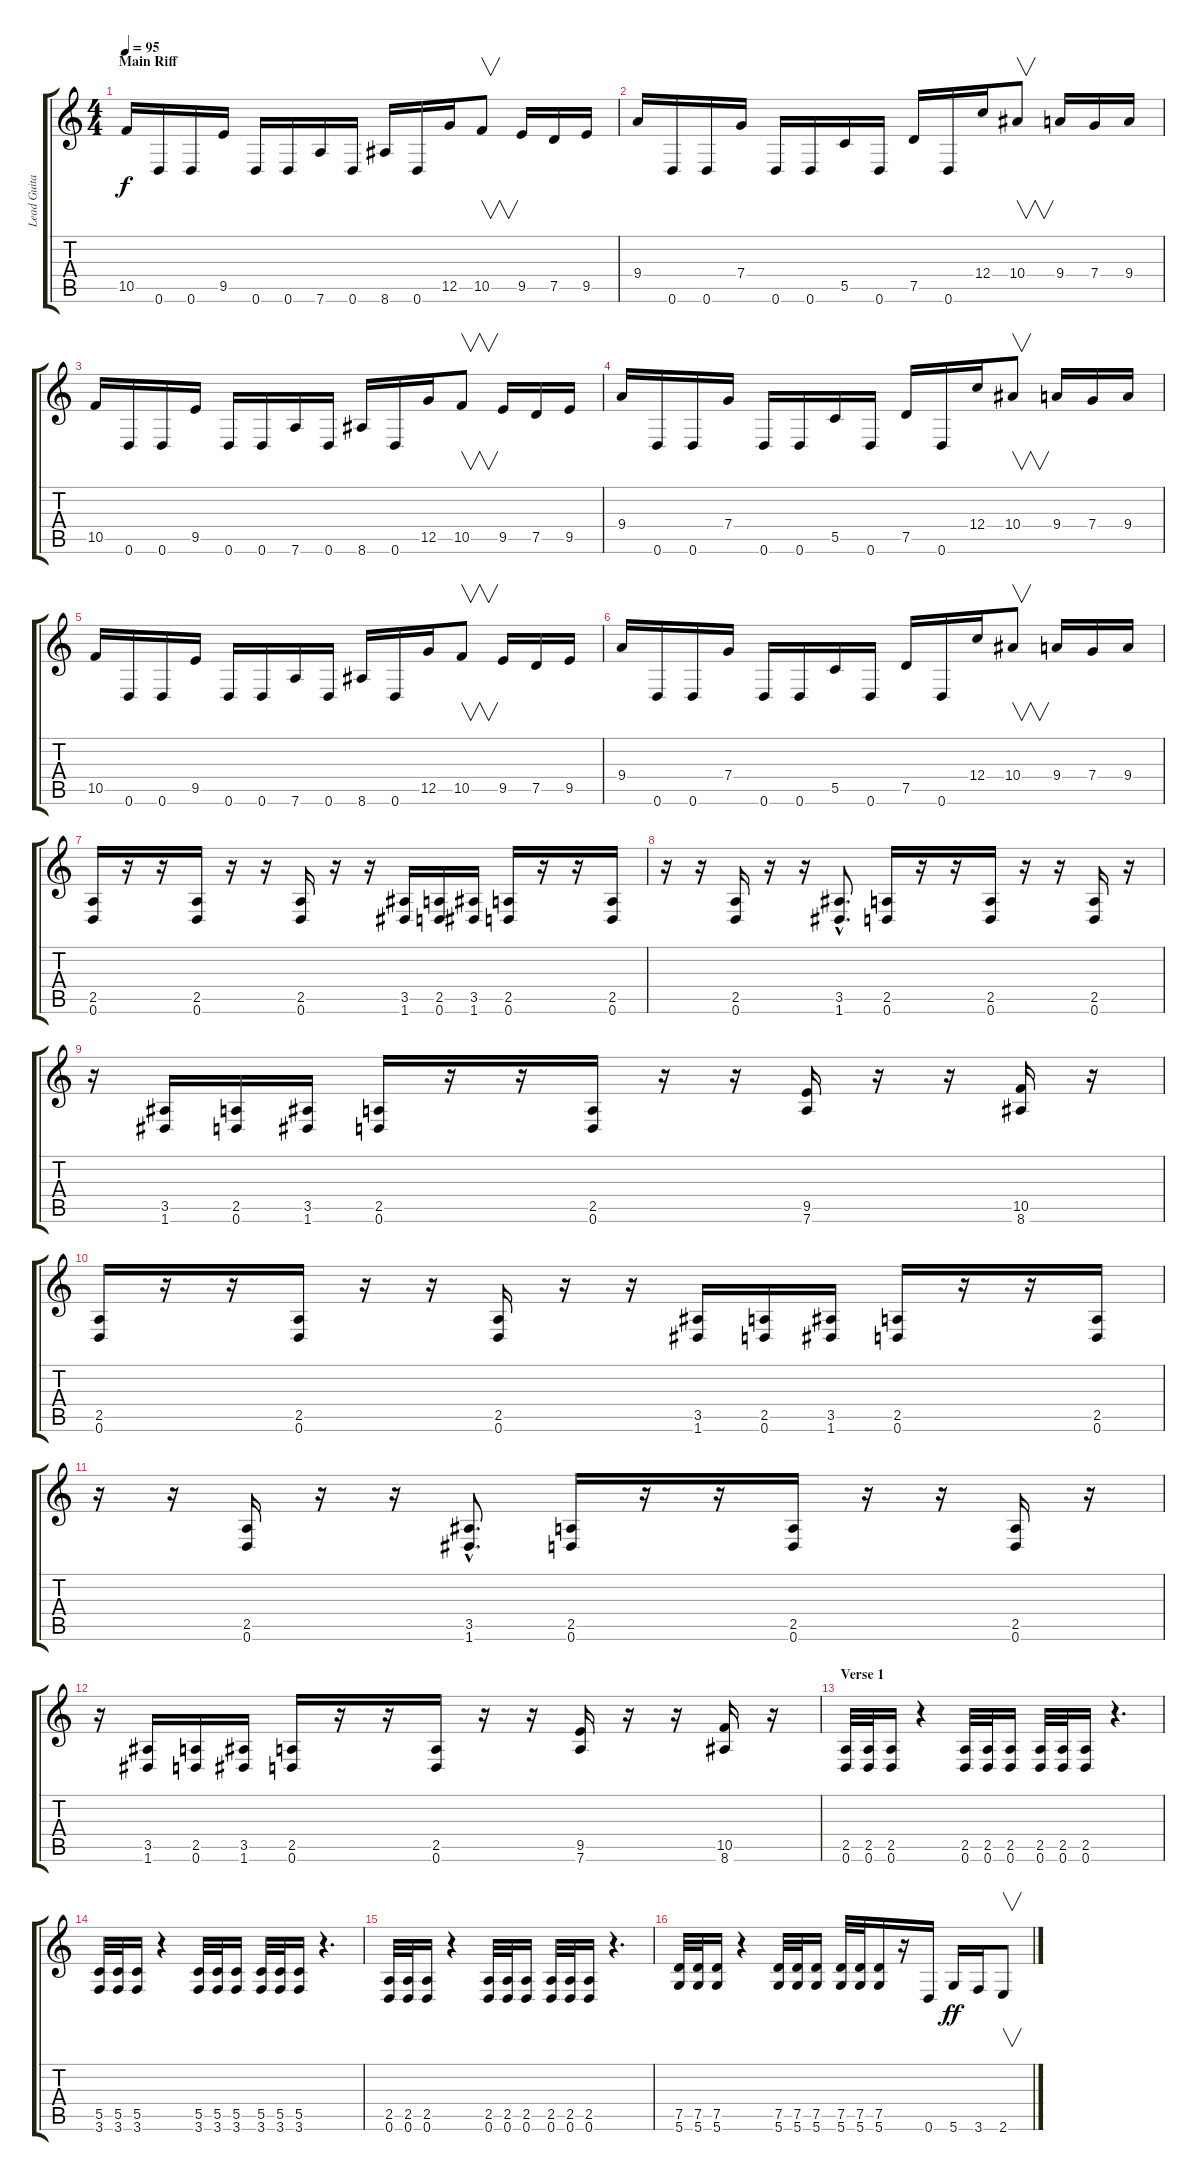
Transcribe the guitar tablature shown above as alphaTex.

\track ("Lead Guitar 2" "Lead Guita") {instrument distortionguitar}
\staff {score tabs}
\tuning (D4 A3 F3 C3 G2 D2) {hide}
\ts (4 4)
\section ("" "Main Riff")
\tempo 95
\clef g2
\ks c
10.5.16{dy f instrument distortionguitar} 0.6.16 0.6.16 9.5.16 0.6.16 0.6.16 7.6.16 0.6.16 8.6.16 0.6.16 12.5.16 10.5.8{v} 9.5.16 7.5.16 9.5.16 |
9.4.16 0.6.16 0.6.16 7.4.16 0.6.16 0.6.16 5.5.16 0.6.16 7.5.16 0.6.16 12.4.16 10.4.8{v} 9.4.16 7.4.16 9.4.16 |
10.5.16 0.6.16 0.6.16 9.5.16 0.6.16 0.6.16 7.6.16 0.6.16 8.6.16 0.6.16 12.5.16 10.5.8{v} 9.5.16 7.5.16 9.5.16 |
9.4.16 0.6.16 0.6.16 7.4.16 0.6.16 0.6.16 5.5.16 0.6.16 7.5.16 0.6.16 12.4.16 10.4.8{v} 9.4.16 7.4.16 9.4.16 |
10.5.16 0.6.16 0.6.16 9.5.16 0.6.16 0.6.16 7.6.16 0.6.16 8.6.16 0.6.16 12.5.16 10.5.8{v} 9.5.16 7.5.16 9.5.16 |
9.4.16 0.6.16 0.6.16 7.4.16 0.6.16 0.6.16 5.5.16 0.6.16 7.5.16 0.6.16 12.4.16 10.4.8{v} 9.4.16 7.4.16 9.4.16 |
(2.5 0.6).16 r.16 r.16 (2.5 0.6).16 r.16 r.16 (2.5 0.6).16 r.16 r.16 (3.5 1.6).16 (2.5 0.6).16 (3.5 1.6).16 (2.5 0.6).16 r.16 r.16 (2.5 0.6).16 |
r.16 r.16 (2.5 0.6).16 r.16 r.16 (3.5{hac} 1.6{hac}).8{d} (2.5 0.6).16 r.16 r.16 (2.5 0.6).16 r.16 r.16 (2.5 0.6).16 r.16 |
r.16 (3.5 1.6).16 (2.5 0.6).16 (3.5 1.6).16 (2.5 0.6).16 r.16 r.16 (2.5 0.6).16 r.16 r.16 (9.5 7.6).16 r.16 r.16 (10.5 8.6).16 r.16 |
(2.5 0.6).16 r.16 r.16 (2.5 0.6).16 r.16 r.16 (2.5 0.6).16 r.16 r.16 (3.5 1.6).16 (2.5 0.6).16 (3.5 1.6).16 (2.5 0.6).16 r.16 r.16 (2.5 0.6).16 |
r.16 r.16 (2.5 0.6).16 r.16 r.16 (3.5{hac} 1.6{hac}).8{d} (2.5 0.6).16 r.16 r.16 (2.5 0.6).16 r.16 r.16 (2.5 0.6).16 r.16 |
r.16 (3.5 1.6).16 (2.5 0.6).16 (3.5 1.6).16 (2.5 0.6).16 r.16 r.16 (2.5 0.6).16 r.16 r.16 (9.5 7.6).16 r.16 r.16 (10.5 8.6).16 r.16 |
\section ("" "Verse 1")
(2.5 0.6).32 (2.5 0.6).32 (2.5 0.6).16 r.4 (2.5 0.6).32 (2.5 0.6).32 (2.5 0.6).16 (2.5 0.6).32 (2.5 0.6).32 (2.5 0.6).16 r.4{d} |
(5.5 3.6).32 (5.5 3.6).32 (5.5 3.6).16 r.4 (5.5 3.6).32 (5.5 3.6).32 (5.5 3.6).16 (5.5 3.6).32 (5.5 3.6).32 (5.5 3.6).16 r.4{d} |
(2.5 0.6).32 (2.5 0.6).32 (2.5 0.6).16 r.4 (2.5 0.6).32 (2.5 0.6).32 (2.5 0.6).16 (2.5 0.6).32 (2.5 0.6).32 (2.5 0.6).16 r.4{d} |
(7.5 5.6).32 (7.5 5.6).32 (7.5 5.6).16 r.4 (7.5 5.6).32 (7.5 5.6).32 (7.5 5.6).16 (7.5 5.6).32 (7.5 5.6).32 (7.5 5.6).16 r.16 0.6.16 5.6.16{dy ff} 3.6.16 2.6.8{v}
